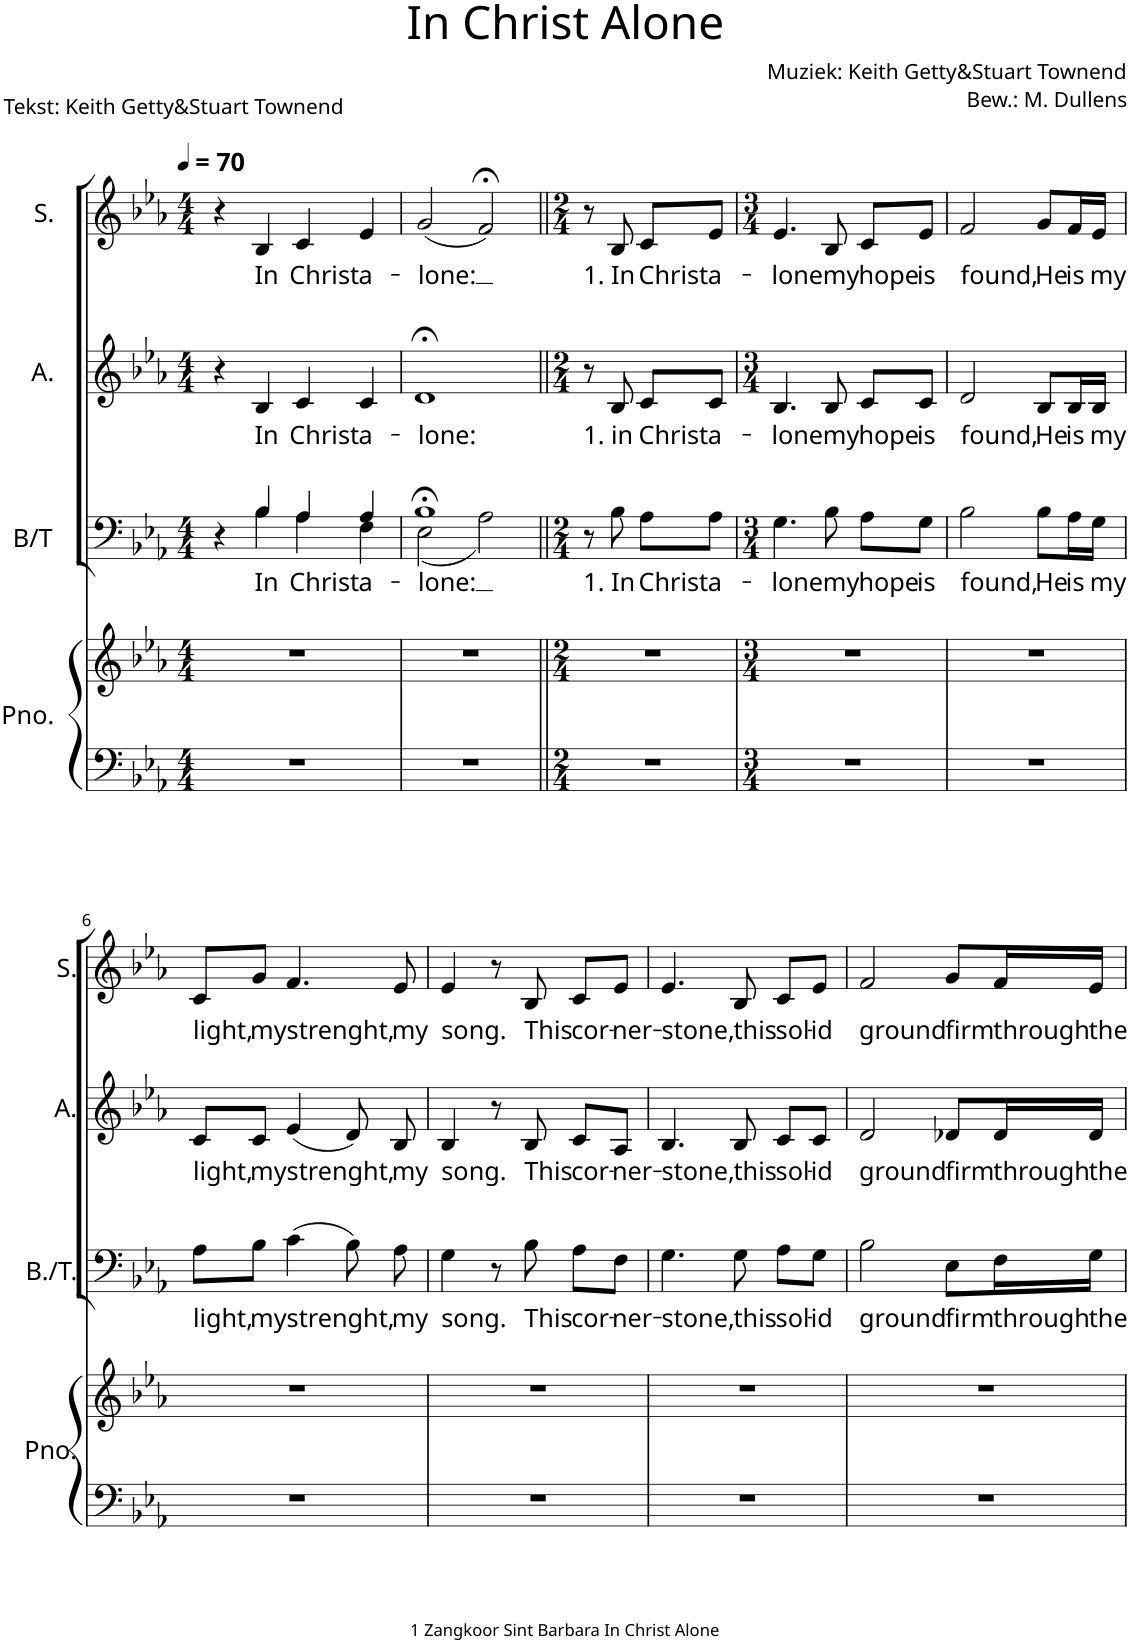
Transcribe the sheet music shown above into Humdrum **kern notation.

**kern	**kern	**kern	**text	**kern	**text	**kern	**text
*part4	*part4	*part3	*part3	*part2	*part2	*part1	*part1
*staff5	*staff4	*staff3	*staff3	*staff2	*staff2	*staff1	*staff1
*I"Pno.	*	*I"B/T	*	*I"A.	*	*I"S.	*
*I'Pno.	*	*I'B./T.	*	*I'A.	*	*I'S.	*
*clefF4	*clefG2	*clefF4	*	*clefG2	*	*clefG2	*
*k[b-e-a-]	*k[b-e-a-]	*k[b-e-a-]	*	*k[b-e-a-]	*	*k[b-e-a-]	*
*M4/4	*M4/4	*M4/4	*	*M4/4	*	*M4/4	*
*MM70	*MM70	*MM70	*	*MM70	*	*MM70	*
=1	=1	=1	=1	=1	=1	=1	=1
*	*	*^	*	*	*	*	*
1r	1r	4r	4ryy	.	4r	.	4r	.
!	!	!	!	!LO:LY:b	!	!LO:LY:b	!	!LO:LY:b
.	.	4B-/	4B-\	In	4B-/	In	4B-/	In
!	!	!	!	!LO:LY:b	!	!LO:LY:b	!	!LO:LY:b
.	.	4A-/	4A-\	Christ	4c/	Christ	4c/	Christ
!	!	!	!	!LO:LY:b	!	!LO:LY:b	!	!LO:LY:b
.	.	4A-/	4F\	a-	4c/	a-	4e-/	a-
=2	=2	=2	=2	=2	=2	=2	=2	=2
!	!	!	!	!LO:LY:b	!	!LO:LY:b	!	!LO:LY:b
1r	1r	1B-;<	(2E-\	-lone:	1d;<	-lone:	(2g/	-lone:
.	.	.	2A-\)	.	.	.	2f;</)	.
*	*	*v	*v	*	*	*	*	*
=3||	=3||	=3||	=3||	=3||	=3||	=3||	=3||
*M2/4	*M2/4	*M2/4	*	*M2/4	*	*M2/4	*
2r	2r	8r	.	8r	.	8r	.
!	!	!	!LO:LY:b	!	!LO:LY:b	!	!LO:LY:b
.	.	8B-\	1. In	8B-/	1. in	8B-/	1. In
!	!	!	!LO:LY:b	!	!LO:LY:b	!	!LO:LY:b
.	.	8A-\L	Christ	8c/L	Christ	8c/L	Christ
!	!	!	!LO:LY:b	!	!LO:LY:b	!	!LO:LY:b
.	.	8A-\J	a-	8c/J	a-	8e-/J	a-
=4	=4	=4	=4	=4	=4	=4	=4
*M3/4	*M3/4	*M3/4	*	*M3/4	*	*M3/4	*
!	!	!	!LO:LY:b	!	!LO:LY:b	!	!LO:LY:b
2.r	2.r	4.G\	-lone	4.B-/	-lone	4.e-/	-lone
!	!	!	!LO:LY:b	!	!LO:LY:b	!	!LO:LY:b
.	.	8B-\	my	8B-/	my	8B-/	my
!	!	!	!LO:LY:b	!	!LO:LY:b	!	!LO:LY:b
.	.	8A-\L	hope	8c/L	hope	8c/L	hope
!	!	!	!LO:LY:b	!	!LO:LY:b	!	!LO:LY:b
.	.	8G\J	is	8c/J	is	8e-/J	is
=5	=5	=5	=5	=5	=5	=5	=5
!	!	!	!LO:LY:b	!	!LO:LY:b	!	!LO:LY:b
2.r	2.r	2B-\	found,	2d/	found,	2f/	found,
!	!	!	!LO:LY:b	!	!LO:LY:b	!	!LO:LY:b
.	.	8B-\L	He	8B-/L	He	8g/L	He
!	!	!	!LO:LY:b	!	!LO:LY:b	!	!LO:LY:b
.	.	16A-\L	is	16B-/L	is	16f/L	is
!	!	!	!LO:LY:b	!	!LO:LY:b	!	!LO:LY:b
.	.	16G\JJ	my	16B-/JJ	my	16e-/JJ	my
!!LO:LB:g=z
=6	=6	=6	=6	=6	=6	=6	=6
!	!	!	!LO:LY:b	!	!LO:LY:b	!	!LO:LY:b
2.r	2.r	8A-\L	light,	8c/L	light,	8c/L	light,
!	!	!	!LO:LY:b	!	!LO:LY:b	!	!LO:LY:b
.	.	8B-\J	my	8c/J	my	8g/J	my
!	!	!	!LO:LY:b	!	!LO:LY:b	!	!LO:LY:b
.	.	(4c\	strenght,	(4e-/	strenght,	4.f/	strenght,
.	.	8B-\)	.	8d/)	.	.	.
!	!	!	!LO:LY:b	!	!LO:LY:b	!	!LO:LY:b
.	.	8A-\	my	8B-/	my	8e-/	my
=7	=7	=7	=7	=7	=7	=7	=7
!	!	!	!LO:LY:b	!	!LO:LY:b	!	!LO:LY:b
2.r	2.r	4G\	song.	4B-/	song.	4e-/	song.
.	.	8r	.	8r	.	8r	.
!	!	!	!LO:LY:b	!	!LO:LY:b	!	!LO:LY:b
.	.	8B-\	This	8B-/	This	8B-/	This
!	!	!	!LO:LY:b	!	!LO:LY:b	!	!LO:LY:b
.	.	8A-\L	cor-	8c/L	cor-	8c/L	cor-
!	!	!	!LO:LY:b	!	!LO:LY:b	!	!LO:LY:b
.	.	8F\J	-ner-	8A-/J	-ner-	8e-/J	-ner-
=8	=8	=8	=8	=8	=8	=8	=8
!	!	!	!LO:LY:b	!	!LO:LY:b	!	!LO:LY:b
2.r	2.r	4.G\	-stone,	4.B-/	-stone,	4.e-/	-stone,
!	!	!	!LO:LY:b	!	!LO:LY:b	!	!LO:LY:b
.	.	8G\	this	8B-/	this	8B-/	this
!	!	!	!LO:LY:b	!	!LO:LY:b	!	!LO:LY:b
.	.	8A-\L	sol-	8c/L	sol-	8c/L	sol-
!	!	!	!LO:LY:b	!	!LO:LY:b	!	!LO:LY:b
.	.	8G\J	-id	8c/J	-id	8e-/J	-id
=9	=9	=9	=9	=9	=9	=9	=9
!	!	!	!LO:LY:b	!	!LO:LY:b	!	!LO:LY:b
2.r	2.r	2B-\	ground	2d/	ground	2f/	ground
!	!	!	!LO:LY:b	!	!LO:LY:b	!	!LO:LY:b
.	.	8E-\L	firm	8d-X/L	firm	8g/L	firm
!	!	!	!LO:LY:b	!	!LO:LY:b	!	!LO:LY:b
.	.	16F\L	through	16d-/L	through	16f/L	through
!	!	!	!LO:LY:b	!	!LO:LY:b	!	!LO:LY:b
.	.	16G\JJ	the	16d-/JJ	the	16e-/JJ	the
=	=	=	=	=	=	=	=
*-	*-	*-	*-	*-	*-	*-	*-
